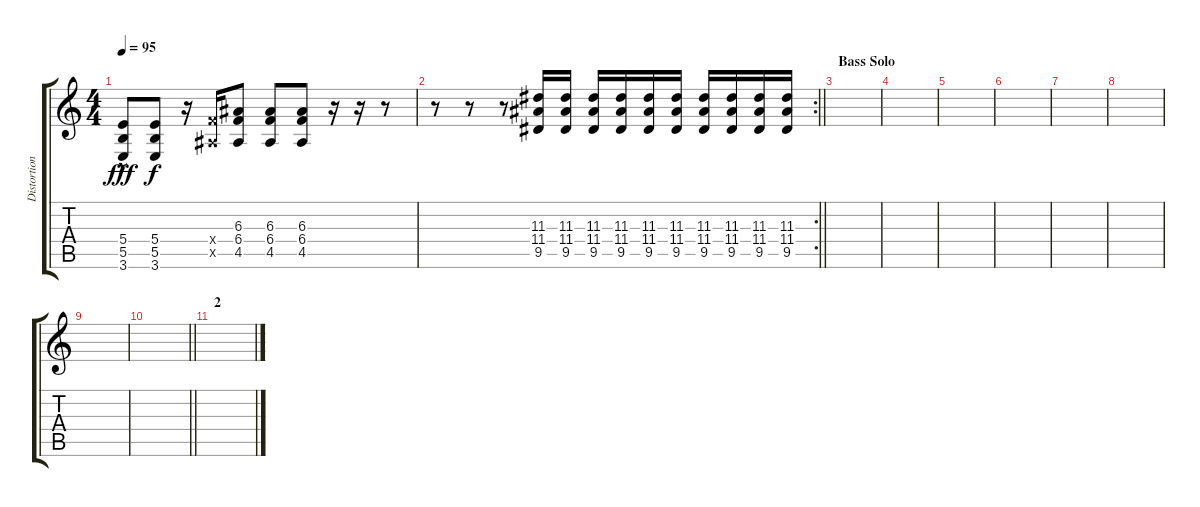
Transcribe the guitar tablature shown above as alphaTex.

\track ("Distortion Guitar" "Distortion") {instrument distortionguitar}
\staff {score tabs}
\tuning (Db4 Ab3 E3 B2 Gb2 Db2) {hide}
\ts (4 4)
\tempo 95
\clef g2
\ks c
(5.4{hac} 5.5{hac} 3.6{hac}).8{dy fff} (5.4 5.5 3.6).8{dy f} r.16 (6.4{x} 4.5{x}).16 (6.3 6.4 4.5).8 (6.3 6.4 4.5).8 (6.3 6.4 4.5).8 r.16 r.16 r.8 |
\rc 2
\barLineRight lightlight
r.8 r.8 r.8 (11.3 11.4 9.5).16 (11.3 11.4 9.5).16 (11.3 11.4 9.5).16 (11.3 11.4 9.5).16 (11.3 11.4 9.5).16 (11.3 11.4 9.5).16 (11.3 11.4 9.5).16 (11.3 11.4 9.5).16 (11.3 11.4 9.5).16 (11.3 11.4 9.5).16 |
\section ("" "Bass Solo")
|
|
|
|
|
|
|
\barLineRight lightlight
|
\section ("" "2")
